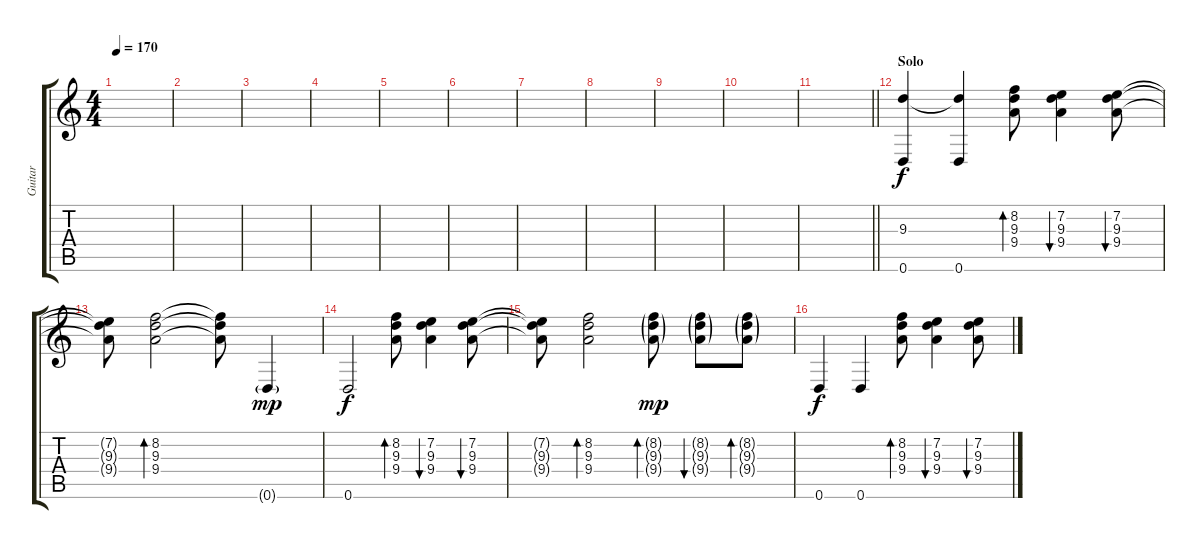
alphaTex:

\track ("Guitar" "Guitar") {instrument electricguitarjazz}
\staff {score tabs}
\tuning (D4 A3 F3 C3 G2 D2) {hide}
\ts (4 4)
\tempo 170
\clef g2
\ks c
|
|
|
|
|
|
|
|
|
|
\barLineRight lightlight
|
\section ("" "Solo")
(9.3 0.6).4{volume 10} (9.3{t} 0.6).4 (8.2 9.3 9.4).8{bd 120} (7.2 9.3 9.4).4{bu 120} (7.2 9.3 9.4).8{bu 120} |
(7.2{t} 9.3{t} 9.4{t}).8 (8.2 9.3 9.4).2{bd 120} (8.2{t} 9.3{t} 9.4{t}).8 0.6{g}.4{dy mp} |
0.6.2{dy f} (8.2 9.3 9.4).8{bd 120} (7.2 9.3 9.4).4{bu 120} (7.2 9.3 9.4).8{bu 120} |
(7.2{t} 9.3{t} 9.4{t}).8 (8.2 9.3 9.4).2{bd 120} (8.2{g} 9.3{g} 9.4{g}).8{bd 120 dy mp} (8.2{g} 9.3{g} 9.4{g}).8{bu 120} (8.2{g} 9.3{g} 9.4{g}).8{bd 120} |
0.6.4{dy f volume 10} 0.6.4 (8.2 9.3 9.4).8{bd 120} (7.2 9.3 9.4).4{bu 120} (7.2 9.3 9.4).8{bu 120}
